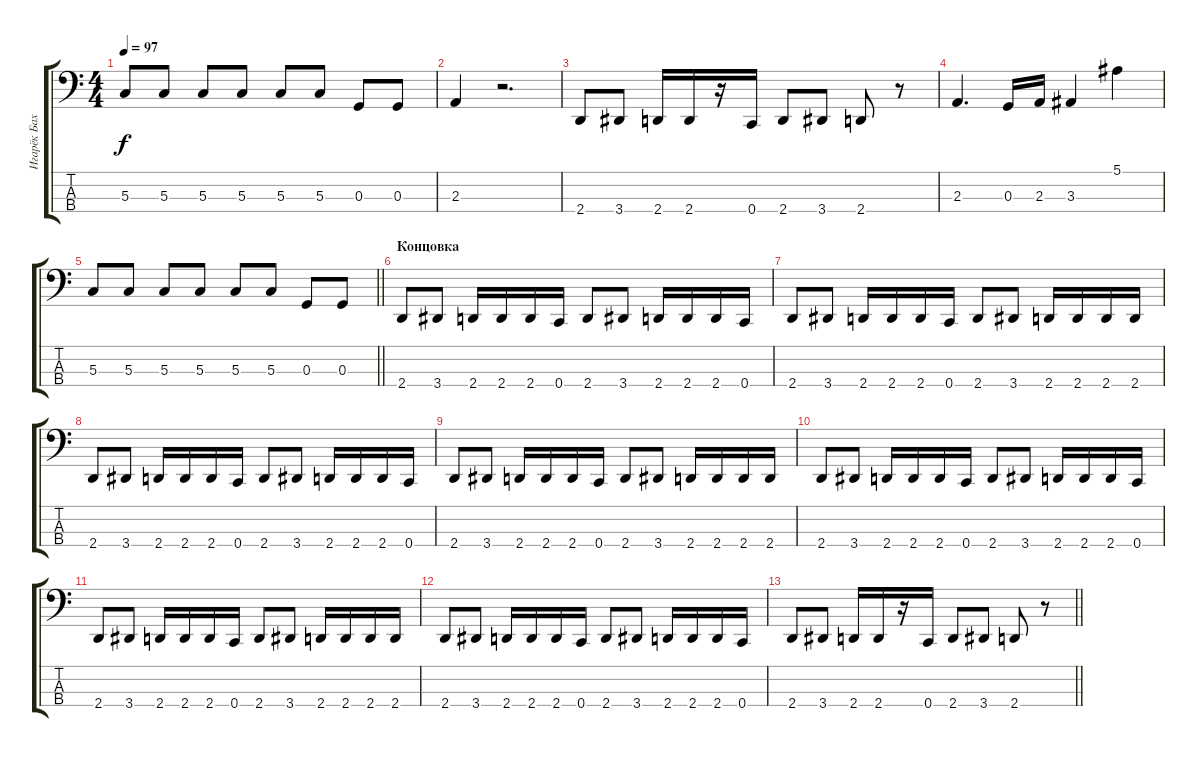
\track ("Игарёк Бах" "Игарёк Бах") {instrument electricbassfinger}
\staff {score tabs}
\tuning (F2 C2 G1 C1) {hide}
\ts (4 4)
\tempo 97
\clef f4
\ks c
5.3.8{dy f} 5.3.8 5.3.8 5.3.8 5.3.8 5.3.8 0.3.8 0.3.8 |
2.3.4 r.2{d} |
2.4.8 3.4.8 2.4.16 2.4.16 r.16 0.4.16 2.4.8 3.4.8 2.4.8 r.8 |
2.3.4{d} 0.3.16 2.3.16 3.3.4 5.1.4 |
\barLineRight lightlight
5.3.8 5.3.8 5.3.8 5.3.8 5.3.8 5.3.8 0.3.8 0.3.8 |
\section ("" "Концовка")
2.4.8 3.4.8 2.4.16 2.4.16 2.4.16 0.4.16 2.4.8 3.4.8 2.4.16 2.4.16 2.4.16 0.4.16 |
2.4.8 3.4.8 2.4.16 2.4.16 2.4.16 0.4.16 2.4.8 3.4.8 2.4.16 2.4.16 2.4.16 2.4.16 |
2.4.8 3.4.8 2.4.16 2.4.16 2.4.16 0.4.16 2.4.8 3.4.8 2.4.16 2.4.16 2.4.16 0.4.16 |
2.4.8 3.4.8 2.4.16 2.4.16 2.4.16 0.4.16 2.4.8 3.4.8 2.4.16 2.4.16 2.4.16 2.4.16 |
2.4.8 3.4.8 2.4.16 2.4.16 2.4.16 0.4.16 2.4.8 3.4.8 2.4.16 2.4.16 2.4.16 0.4.16 |
2.4.8 3.4.8 2.4.16 2.4.16 2.4.16 0.4.16 2.4.8 3.4.8 2.4.16 2.4.16 2.4.16 2.4.16 |
2.4.8 3.4.8 2.4.16 2.4.16 2.4.16 0.4.16 2.4.8 3.4.8 2.4.16 2.4.16 2.4.16 0.4.16 |
\barLineRight lightlight
2.4.8 3.4.8 2.4.16 2.4.16 r.16 0.4.16 2.4.8 3.4.8 2.4.8 r.8
